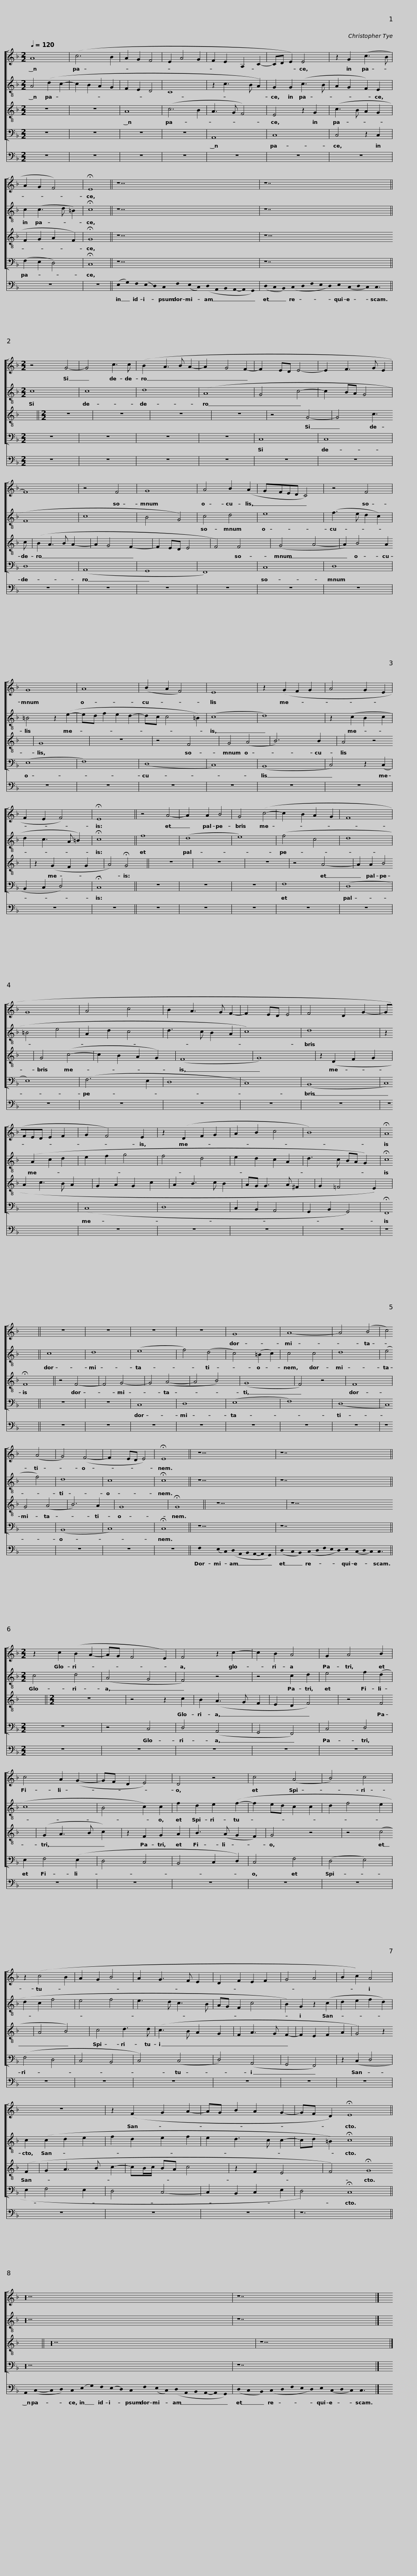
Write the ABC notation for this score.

X:1
%%score [ 1 2 3 4 ] 5
L:1/8
Q:1/4=120
M:2/2
I:linebreak $
K:F
U:s=!stemless!
V:1 treble
V:2 treble-8
V:3 treble-8
V:4 bass
V:5 bass
V:1
 A8 | (c6 B2 | A2 G2 F4 | E2 A4 G2 | F2 E2 A,2 C2- | %5
 CD E2) E4 |$ z2 G2 (c3 B | A2 G2 F4) | !fermata!E8 ||$ z15 | %10
 z14 ||$[M:2/2] z4 G4- | G4 c3 c | (B2 A3 B A2- | A2 G4 F2- | %15
 F2 ED E4- | E2 F3 G E2 | F8) |$ z4 F4 | G8 | %20
 A4 B2 (A2 | GFED C4) | z4 F4 | G8 | A8 |$ %25
 (B2 A2 F4) | E8 | z2 (G2 F2 G2 | A4 G2 E2 | F2 E2 F4) | %30
 !fermata!E8 || z4 A4- |$ A2 A2 B4 | G4 (c4- | c2 B2 A2 G2 | %35
 F8 | G8 | A4 c4 | B2 A3 G F2- |$ F2 ED E4 | %40
 F4 D2 G2- | GFED E2 F2 | G2 F4) E2 | z2 (D2 F2 G2 | A2 B2 c4 |$ %45
 B8) | !fermata!A8 || z8 | z8 | z8 | %50
 z8 | G8 | A8- |$ A4 (B4 | c4) (A4 | %55
 G4) (F4- | F2 ED E4) | !fermata!E8 ||$ z9 | z14 ||$ %60
[M:2/2] z2 c2 (B2 A2- | AG F4 E2) | F4 z2 c2- | c2 B2 A4 | G2 A4 B2 | %65
 c4 A2 (G2- | GF D2 E4) |$ D4 z4 | c4 (A4 | B4) c4 | %70
 z2 (c4 B2 | A2 G2 B4 | A2 G3 F E2 | D2 F2 E2 F2 |$ G4 A4 | %75
 B2 c2) A4 | z8 | z2 (F2 G2 A2- | AG B2 A2 G2- | GF D2) !fermata!E8 ||$ %80
 z20 | z14 |] %82
V:2
 A4 (d2 c2- | c2 B2 A2 G2 | F2 E2 D4 | C8 | z2 c3 B A2) | %5
 G2 G2 (c3 B |$ A2 G2 F2) E2 | c2 (c3 d =B2) | !fermata!c8 ||$ z15 | %10
 z14 ||$[M:2/2] c8 | c8 | d8 | (A8 | %15
 G4 c4- | c2 BA G4 | F8 |$ c8 | B4 G4) | %20
 c4 d4 | e8 | (f3 e d2 c2) | =B4 z2 (e2- | ed f2 e2 d2- |$ %25
 dc c4 =B2) | (c8 | d8) | z2 (c2 B2 c2 | d2 c3 A =B2) | %30
 !fermata!c8 || f8 |$ (d8 | e8) | (f4 c4 | %35
 d8 | !courtesy!=B4 e4 | A2 d2 c4 | d3 c B2 A2 |$ c8) | %40
 d8 | z2 (A2 c2 d2 | e2 f2 g4 | f4 d4 | e2 d2 c2 A2 |$ %45
 d3 c BA G2) | !fermata!c8 || c8 | d8 | (e8 | %50
 f4) (d4 | c4) (=B2 c2) | c4 c4 |$ d8 | (e4 f4) | %55
 d8 | c8 | !fermata!c8 ||$ z9 | z14 ||$ %60
[M:2/2] c4 d4 | (A4 G4 | F4) z4 | z4 c2 d2 | e4 f2 (d2 | %65
 c8 | B4 c2) c2 |$ f2 d2 e2 (f2- | f2 ed c2 c2 | d2 f4 e2 | %70
 d2 c2 f4 | e4 f4 | e3 d c3 B | AG F2 c4 |$ B2) G2 z2 (c2 | %75
 d2 e2 f2 d2) | c2 (c2 d2 e2 | f2 d2 e2 f2 | e2 d3 c c2- | cd =B2) !fermata!c8 ||$ %80
 z20 | z14 |] %82
V:3
 z8 | z8 | A8 | (c6 B2 | A3 G F4) | %5
 E4 z2 G2 |$ (c3 B A2 G2 | F2 G2 A2 F2) | !fermata!G8 ||$ z15 | %10
 z15 ||$[M:2/2] z8 | z8 | z8 | z8 | %15
 z4 G4- | G4 c3 c | (B2 A3 B A2- |$ A2 G4 F2- | F2 ED E4 | %20
 F4) F4 | (G4 A4- | A2) B4 A2 | G8 | z8 |$ %25
 z4 F4 | G4 (A4 | B6) B2 | A4 z4 | z2 (G2 F2 G2 | %30
 A4) !fermata!G4 || z8 |$ z8 | z8 | z4 A4- | %35
 A2 A2 B4 | G4 (c4- | c2 B2 A2 G2) | (F8 |$ G8) | %40
 z2 (D2 F2 G2 | A2 c3 B A2 | G2 A2 G2 c2 | A2 B3 c B2 | AG G3 A ^F2 |$ %45
 G2 !courtesy!=F4 E2) | !fermata!F8 || z4 F4- | F4 G4- | G4 (A4- | %50
 A4 B4) | (G8 | F4) z4 |$ F8 | G4 (A4 | %55
 B6) A2 | G8 | !fermata!G8 ||$ z9 | z15 ||$ %60
[M:2/2] z8 | z4 z2 c2 | B2 (A3 G F2 | E2 D2 F4) | z4 F4 | %65
 (G2 A3 B c2) | z2 F2 G2 A2 |$ B3 (A G2 F2) | G4 z4 | z4 (c4 | %70
 A4 B4) | c4 d3 d | (c3 B A2 G2 | F2 A3 G F2- |$ F2 E2 F2 A2 | %75
 G4) z2 (F2 | G2 A3 B c2- | cB/c/ BA c4 | z2 F2 E4 | F4) !fermata!G8 ||$ %80
 z20 | z15 |] %82
V:4
 z8 | z8 | z8 | z8 | A,,8 | %5
 C,8 |$ C,4 z2 C,2 | (F,2 E,2 D,4) | !fermata!C,8 ||$ z15 | %10
 z14 ||$[M:2/2] z8 | z8 | z8 | z8 | %15
 C,8 | C,8 | D,8 |$ (A,,8 | G,,8 | %20
 F,,8) | C,8 | D,8 | (E,8 | F,8) |$ %25
 (D,8 | C,8) | (B,,8 | C,4) z2 (C,2 | B,,2 C,2 D,4) | %30
 !fermata!C,8 || z8 |$ z8 | z8 | F,8 | %35
 (D,8 | E,8) | (F,6 E,2 | D,8 |$ C,8) | %40
 (B,,8 | C,8) | (C,8 | D,8 | C,2 B,,2 A,,4 |$ %45
 G,,2 B,,2 G,,4) | !fermata!F,,8 || z8 | z8 | C,8 | %50
 D,8 | (E,8 | F,8) |$ (D,8 | C,8) | %55
 (B,,8 | C,8) | !fermata!C,8 ||$ z9 | z14 ||$ %60
[M:2/2] z8 | z4 C,4 | D,4 (A,,4 | G,,4 F,,4) | C,4 D,4 | %65
 E,2 F,4 (E,2 | D,4 C,4 |$ B,,4 C,2 D,2) | C,4 F,4 | (D,4 E,4) | %70
 (F,4 D,4 | C,4 B,,4 | C,4) (C,4 | D,4) (A,,4 |$ G,,4 F,,4) | %75
 z2 (C,2 D,4 | E,2 F,4 E,2 | D,4 C,4- | C,2 B,,2 C,2 E,2 | D,4) !fermata!C,8 ||$ %80
 z20 | z14 |] %82
V:5
 z8 | z8 | z8 | z8 | z8 | %5
 z8 |$ z8 | z8 | z8 ||$ (sE,sG,)sF,(sE, sD,)sC,sF,(sE,sC,)(sD,sA,,sB,,sA,,-sA,,sG,,) | %10
 (sD,sC,sB,,)(sC, sD,sF,sE,sD,)sE,(sC,sD,sC,)sC,3/2 x/ ||$[M:2/2] z8 | z8 | z8 | z8 | %15
 z8 | z8 | z8 |$ z8 | z8 | %20
 z8 | z8 | z8 | z8 | z8 |$ %25
 z8 | z8 | z8 | z8 | z8 | %30
 z8 || z8 |$ z8 | z8 | z8 | %35
 z8 | z8 | z8 | z8 |$ z8 | %40
 z8 | z8 | z8 | z8 | z8 |$ %45
 z8 | z8 || z8 | z8 | z8 | %50
 z8 | z8 | z8 |$ z8 | z8 | %55
 z8 | z8 | z8 ||$ sF,(sE,sC,)(sD, sA,,sB,,sA,,-sA,,sG,,) | (sD,sC,sB,,)(sC, sD,sF,sE,sD,)sE,(sC,sD,sC,)sC,3/2 x/ ||$ %60
[M:2/2] z8 | z8 | z8 | z8 | z8 | %65
 z8 | z8 |$ z8 | z8 | z8 | %70
 z8 | z8 | z8 | z8 |$ z8 | %75
 z8 | z8 | z8 | z8 | z12 ||$ %80
 sA,,(sC,-sC,sD,) sC,(sE,sG,)sF,(sE,sD,)sC,sF,(sE,sC,)(sD,sA,,sB,,sA,,-sA,,sG,,) | (sD,sC,sB,,)(sC, sD,sF,sE,sD,)sE,(sC,sD,sC,)sC,3/2 x/ |] %82
